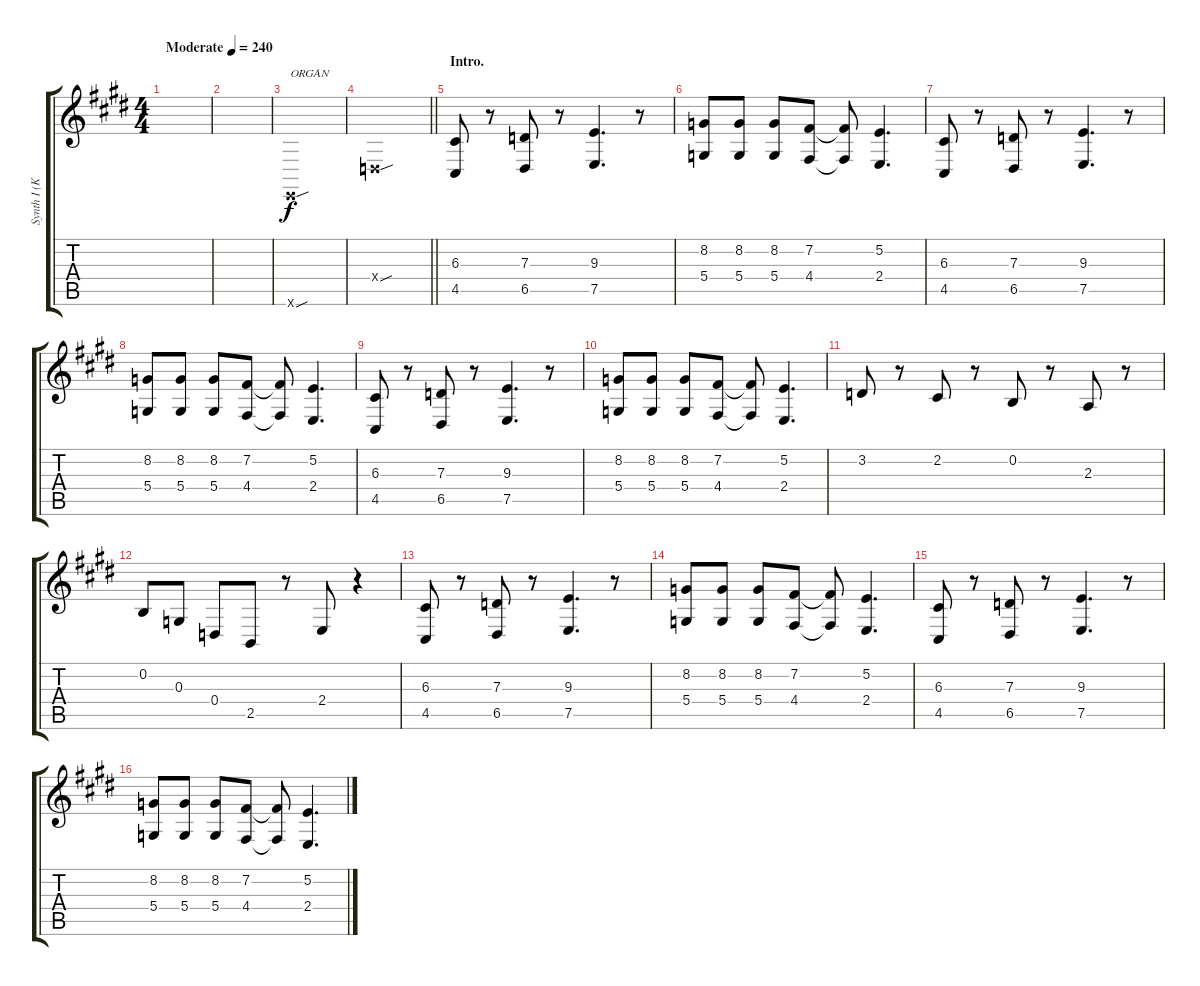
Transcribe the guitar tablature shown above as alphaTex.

\track ("Synth I (Kotobuki Tsumugi)" "Synth I (K") {instrument drawbarorgan}
\staff {score tabs}
\tuning (E4 B3 G3 D3 A2 E2) {hide}
\ts (4 4)
\tempo (240 "Moderate")
\clef g2
\ks e
|
|
0.6{sou x}.1{txt "ORGAN"} |
\barLineRight lightlight
0.4{sou x}.1 |
\section ("" "Intro.")
(6.3 4.5).8 r.8 (7.3 6.5).8 r.8 (9.3 7.5).4{d} r.8 |
(8.2 5.4).8 (8.2 5.4).8 (8.2 5.4).8 (7.2 4.4).8 (7.2{t} 4.4{t}).8 (5.2 2.4).4{d} |
(6.3 4.5).8 r.8 (7.3 6.5).8 r.8 (9.3 7.5).4{d} r.8 |
(8.2 5.4).8 (8.2 5.4).8 (8.2 5.4).8 (7.2 4.4).8 (7.2{t} 4.4{t}).8 (5.2 2.4).4{d} |
(6.3 4.5).8 r.8 (7.3 6.5).8 r.8 (9.3 7.5).4{d} r.8 |
(8.2 5.4).8 (8.2 5.4).8 (8.2 5.4).8 (7.2 4.4).8 (7.2{t} 4.4{t}).8 (5.2 2.4).4{d} |
3.2.8 r.8 2.2.8 r.8 0.2.8 r.8 2.3.8 r.8 |
0.2.8 0.3.8 0.4.8 2.5.8 r.8 2.4.8 r.4 |
(6.3 4.5).8 r.8 (7.3 6.5).8 r.8 (9.3 7.5).4{d} r.8 |
(8.2 5.4).8 (8.2 5.4).8 (8.2 5.4).8 (7.2 4.4).8 (7.2{t} 4.4{t}).8 (5.2 2.4).4{d} |
(6.3 4.5).8 r.8 (7.3 6.5).8 r.8 (9.3 7.5).4{d} r.8 |
(8.2 5.4).8 (8.2 5.4).8 (8.2 5.4).8 (7.2 4.4).8 (7.2{t} 4.4{t}).8 (5.2 2.4).4{d}
